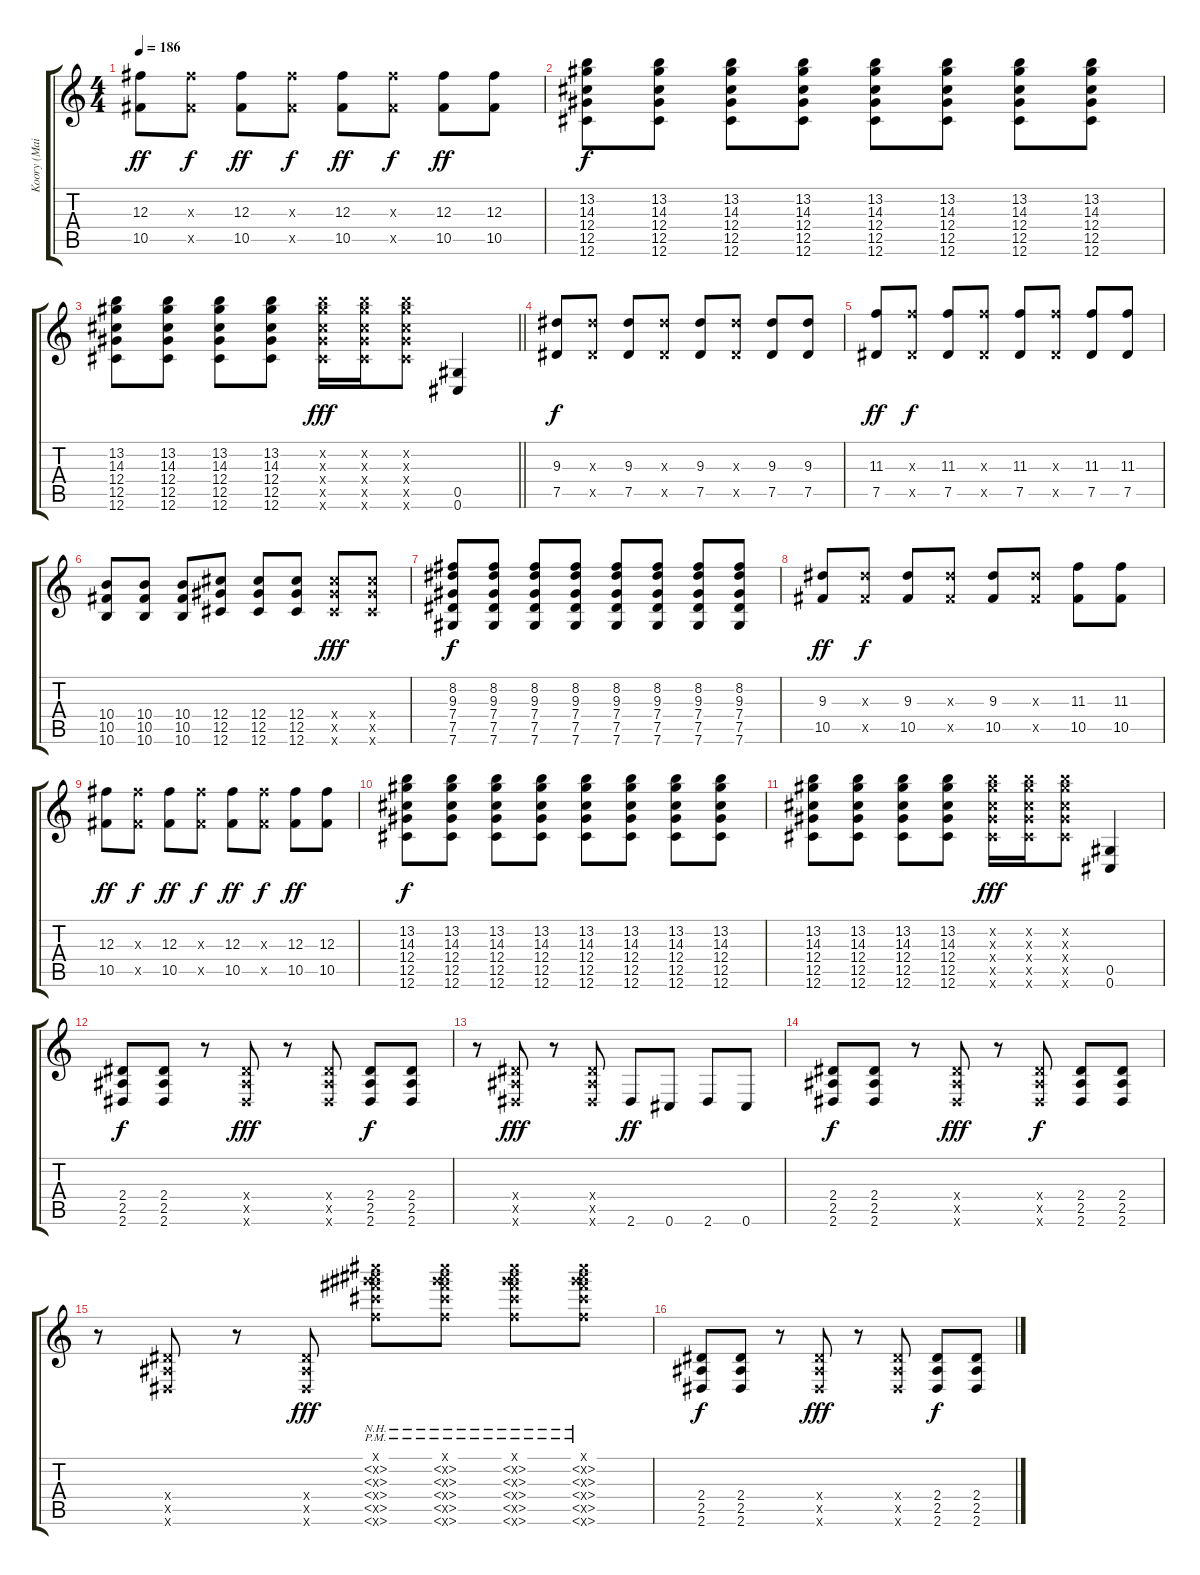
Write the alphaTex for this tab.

\track ("Koory (Main Guitar)" "Koory (Mai") {instrument distortionguitar}
\staff {score tabs}
\tuning (Eb4 Bb3 Gb3 Db3 Ab2 Db2) {hide}
\ts (4 4)
\tempo 186
\clef g2
\ks c
(12.3 10.5).8{dy ff} (12.3{x} 10.5{x}).8{dy f} (12.3 10.5).8{dy ff} (12.3{x} 10.5{x}).8{dy f} (12.3 10.5).8{dy ff} (12.3{x} 10.5{x}).8{dy f} (12.3 10.5).8{dy ff} (12.3 10.5).8 |
(13.2 14.3 12.4 12.5 12.6).8{dy f} (13.2 14.3 12.4 12.5 12.6).8 (13.2 14.3 12.4 12.5 12.6).8 (13.2 14.3 12.4 12.5 12.6).8 (13.2 14.3 12.4 12.5 12.6).8 (13.2 14.3 12.4 12.5 12.6).8 (13.2 14.3 12.4 12.5 12.6).8 (13.2 14.3 12.4 12.5 12.6).8 |
\barLineRight lightlight
(13.2 14.3 12.4 12.5 12.6).8 (13.2 14.3 12.4 12.5 12.6).8 (13.2 14.3 12.4 12.5 12.6).8 (13.2 14.3 12.4 12.5 12.6).8 (13.2{x} 14.3{x} 12.4{x} 12.5{x} 12.6{x}).16{dy fff} (13.2{x} 14.3{x} 12.4{x} 12.5{x} 12.6{x}).16 (13.2{x} 14.3{x} 12.4{x} 12.5{x} 12.6{x}).8 (0.5 0.6).4 |
(9.3 7.5).8{dy f} (9.3{x} 7.5{x}).8 (9.3 7.5).8 (9.3{x} 7.5{x}).8 (9.3 7.5).8 (9.3{x} 7.5{x}).8 (9.3 7.5).8 (9.3 7.5).8 |
(11.3 7.5).8{dy ff} (11.3{x} 7.5{x}).8{dy f} (11.3 7.5).8 (11.3{x} 7.5{x}).8 (11.3 7.5).8 (11.3{x} 7.5{x}).8 (11.3 7.5).8 (11.3 7.5).8 |
(10.4 10.5 10.6).8 (10.4 10.5 10.6).8 (10.4 10.5 10.6).8 (12.4 12.5 12.6).8 (12.4 12.5 12.6).8 (12.4 12.5 12.6).8 (12.4{x} 12.5{x} 12.6{x}).8{dy fff} (12.4{x} 12.5{x} 12.6{x}).8 |
(8.2 9.3 7.4 7.5 7.6).8{dy f} (8.2 9.3 7.4 7.5 7.6).8 (8.2 9.3 7.4 7.5 7.6).8 (8.2 9.3 7.4 7.5 7.6).8 (8.2 9.3 7.4 7.5 7.6).8 (8.2 9.3 7.4 7.5 7.6).8 (8.2 9.3 7.4 7.5 7.6).8 (8.2 9.3 7.4 7.5 7.6).8 |
(9.3 10.5).8{dy ff} (9.3{x} 10.5{x}).8{dy f} (9.3 10.5).8 (9.3{x} 10.5{x}).8 (9.3 10.5).8 (9.3{x} 10.5{x}).8 (11.3 10.5).8 (11.3 10.5).8 |
(12.3 10.5).8{dy ff} (12.3{x} 10.5{x}).8{dy f} (12.3 10.5).8{dy ff} (12.3{x} 10.5{x}).8{dy f} (12.3 10.5).8{dy ff} (12.3{x} 10.5{x}).8{dy f} (12.3 10.5).8{dy ff} (12.3 10.5).8 |
(13.2 14.3 12.4 12.5 12.6).8{dy f} (13.2 14.3 12.4 12.5 12.6).8 (13.2 14.3 12.4 12.5 12.6).8 (13.2 14.3 12.4 12.5 12.6).8 (13.2 14.3 12.4 12.5 12.6).8 (13.2 14.3 12.4 12.5 12.6).8 (13.2 14.3 12.4 12.5 12.6).8 (13.2 14.3 12.4 12.5 12.6).8 |
(13.2 14.3 12.4 12.5 12.6).8 (13.2 14.3 12.4 12.5 12.6).8 (13.2 14.3 12.4 12.5 12.6).8 (13.2 14.3 12.4 12.5 12.6).8 (13.2{x} 14.3{x} 12.4{x} 12.5{x} 12.6{x}).16{dy fff} (13.2{x} 14.3{x} 12.4{x} 12.5{x} 12.6{x}).16 (13.2{x} 14.3{x} 12.4{x} 12.5{x} 12.6{x}).8 (0.5 0.6).4 |
(2.4 2.5 2.6).8{dy f} (2.4 2.5 2.6).8 r.8 (2.4{x} 2.5{x} 2.6{x}).8{dy fff} r.8 (2.4{x} 2.5{x} 2.6{x}).8 (2.4 2.5 2.6).8{dy f} (2.4 2.5 2.6).8 |
r.8 (2.4{x} 2.5{x} 2.6{x}).8{dy fff} r.8 (2.4{x} 2.5{x} 2.6{x}).8 2.6.8{dy ff} 0.6.8 2.6.8 0.6.8 |
(2.4 2.5 2.6).8{dy f} (2.4 2.5 2.6).8 r.8 (2.4{x} 2.5{x} 2.6{x}).8{dy fff} r.8 (2.4{x} 2.5{x} 2.6{x}).8{dy f} (2.4 2.5 2.6).8 (2.4 2.5 2.6).8 |
r.8 (2.4{x} 2.5{x} 2.6{x}).8 r.8 (2.4{x} 2.5{x} 2.6{x}).8{dy fff} (2.1{x} 5.2{nh pm x} 5.3{nh pm x} 2.4{nh pm x} 2.5{nh pm x} 2.6{nh pm x}).8 (2.1{x} 5.2{nh pm x} 5.3{nh pm x} 2.4{nh pm x} 2.5{nh pm x} 2.6{nh pm x}).8 (2.1{x} 5.2{nh pm x} 5.3{nh pm x} 2.4{nh pm x} 2.5{nh pm x} 2.6{nh pm x}).8 (2.1{x} 5.2{nh pm x} 5.3{nh pm x} 2.4{nh pm x} 2.5{nh pm x} 2.6{nh pm x}).8 |
(2.4 2.5 2.6).8{dy f} (2.4 2.5 2.6).8 r.8 (2.4{x} 2.5{x} 2.6{x}).8{dy fff} r.8 (2.4{x} 2.5{x} 2.6{x}).8 (2.4 2.5 2.6).8{dy f} (2.4 2.5 2.6).8
